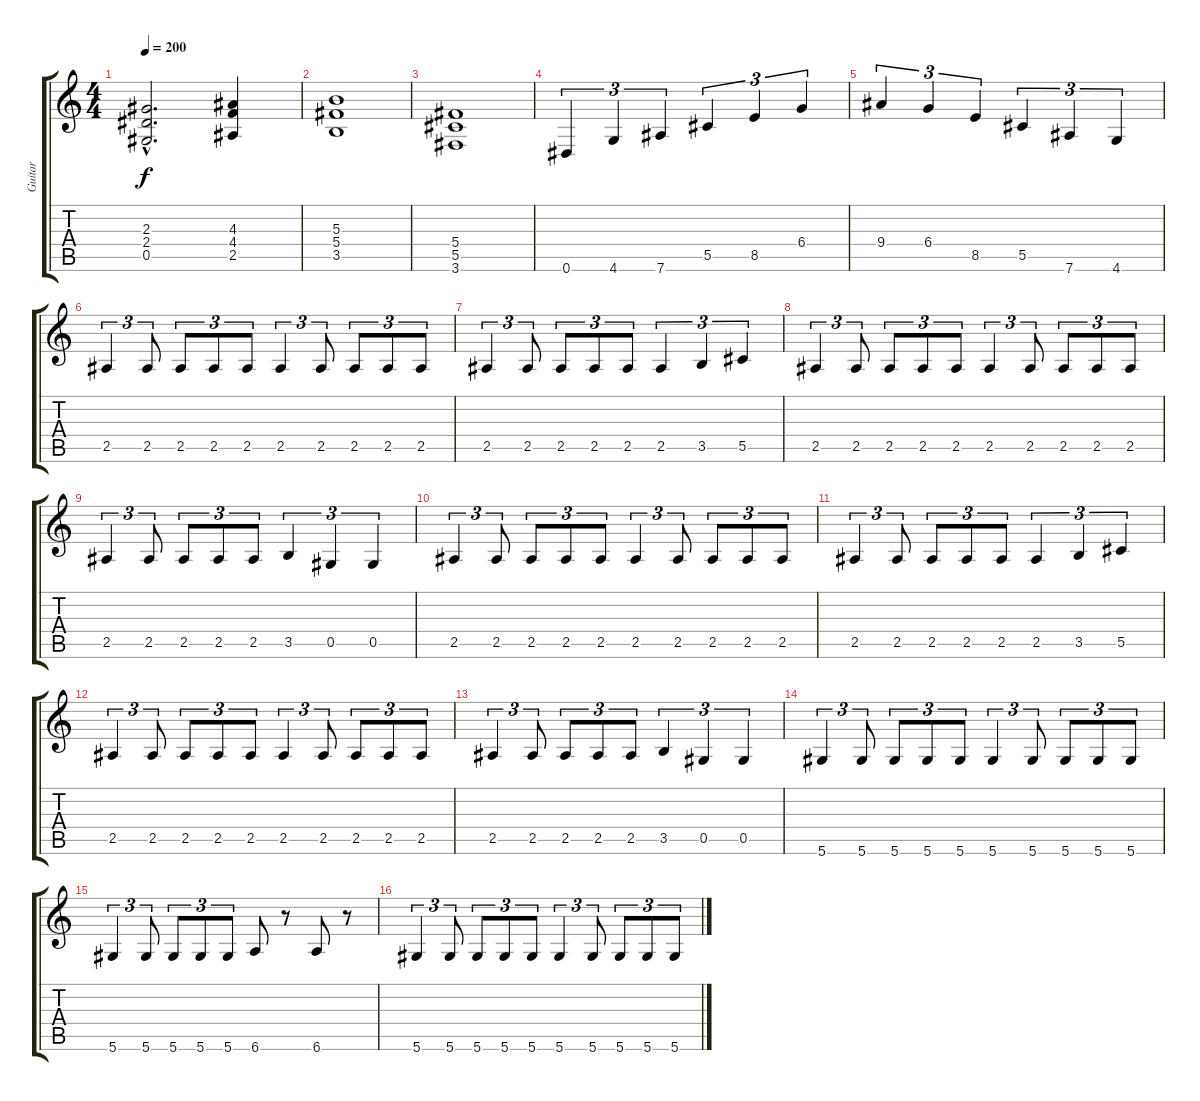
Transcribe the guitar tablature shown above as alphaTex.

\track ("Guitar" "Guitar") {instrument distortionguitar}
\staff {score tabs}
\tuning (Eb4 Bb3 Gb3 Db3 Ab2 Eb2) {hide}
\ts (4 4)
\tempo 200
\clef g2
\ks c
(2.3{hac} 2.4{hac} 0.5{hac}).2{d dy f} (4.3 4.4 2.5).4 |
(5.3 5.4 3.5).1 |
(5.4 5.5 3.6).1 |
0.6.4{tu (3 2)} 4.6.4{tu (3 2)} 7.6.4{tu (3 2)} 5.5.4{tu (3 2)} 8.5.4{tu (3 2)} 6.4.4{tu (3 2)} |
9.4.4{tu (3 2)} 6.4.4{tu (3 2)} 8.5.4{tu (3 2)} 5.5.4{tu (3 2)} 7.6.4{tu (3 2)} 4.6.4{tu (3 2)} |
2.5.4{tu (3 2)} 2.5.8{tu (3 2)} 2.5.8{tu (3 2)} 2.5.8{tu (3 2)} 2.5.8{tu (3 2)} 2.5.4{tu (3 2)} 2.5.8{tu (3 2)} 2.5.8{tu (3 2)} 2.5.8{tu (3 2)} 2.5.8{tu (3 2)} |
2.5.4{tu (3 2)} 2.5.8{tu (3 2)} 2.5.8{tu (3 2)} 2.5.8{tu (3 2)} 2.5.8{tu (3 2)} 2.5.4{tu (3 2)} 3.5.4{tu (3 2)} 5.5.4{tu (3 2)} |
2.5.4{tu (3 2)} 2.5.8{tu (3 2)} 2.5.8{tu (3 2)} 2.5.8{tu (3 2)} 2.5.8{tu (3 2)} 2.5.4{tu (3 2)} 2.5.8{tu (3 2)} 2.5.8{tu (3 2)} 2.5.8{tu (3 2)} 2.5.8{tu (3 2)} |
2.5.4{tu (3 2)} 2.5.8{tu (3 2)} 2.5.8{tu (3 2)} 2.5.8{tu (3 2)} 2.5.8{tu (3 2)} 3.5.4{tu (3 2)} 0.5.4{tu (3 2)} 0.5.4{tu (3 2)} |
2.5.4{tu (3 2)} 2.5.8{tu (3 2)} 2.5.8{tu (3 2)} 2.5.8{tu (3 2)} 2.5.8{tu (3 2)} 2.5.4{tu (3 2)} 2.5.8{tu (3 2)} 2.5.8{tu (3 2)} 2.5.8{tu (3 2)} 2.5.8{tu (3 2)} |
2.5.4{tu (3 2)} 2.5.8{tu (3 2)} 2.5.8{tu (3 2)} 2.5.8{tu (3 2)} 2.5.8{tu (3 2)} 2.5.4{tu (3 2)} 3.5.4{tu (3 2)} 5.5.4{tu (3 2)} |
2.5.4{tu (3 2)} 2.5.8{tu (3 2)} 2.5.8{tu (3 2)} 2.5.8{tu (3 2)} 2.5.8{tu (3 2)} 2.5.4{tu (3 2)} 2.5.8{tu (3 2)} 2.5.8{tu (3 2)} 2.5.8{tu (3 2)} 2.5.8{tu (3 2)} |
2.5.4{tu (3 2)} 2.5.8{tu (3 2)} 2.5.8{tu (3 2)} 2.5.8{tu (3 2)} 2.5.8{tu (3 2)} 3.5.4{tu (3 2)} 0.5.4{tu (3 2)} 0.5.4{tu (3 2)} |
5.6.4{tu (3 2)} 5.6.8{tu (3 2)} 5.6.8{tu (3 2)} 5.6.8{tu (3 2)} 5.6.8{tu (3 2)} 5.6.4{tu (3 2)} 5.6.8{tu (3 2)} 5.6.8{tu (3 2)} 5.6.8{tu (3 2)} 5.6.8{tu (3 2)} |
5.6.4{tu (3 2)} 5.6.8{tu (3 2)} 5.6.8{tu (3 2)} 5.6.8{tu (3 2)} 5.6.8{tu (3 2)} 6.6.8 r.8 6.6.8 r.8 |
5.6.4{tu (3 2)} 5.6.8{tu (3 2)} 5.6.8{tu (3 2)} 5.6.8{tu (3 2)} 5.6.8{tu (3 2)} 5.6.4{tu (3 2)} 5.6.8{tu (3 2)} 5.6.8{tu (3 2)} 5.6.8{tu (3 2)} 5.6.8{tu (3 2)}
